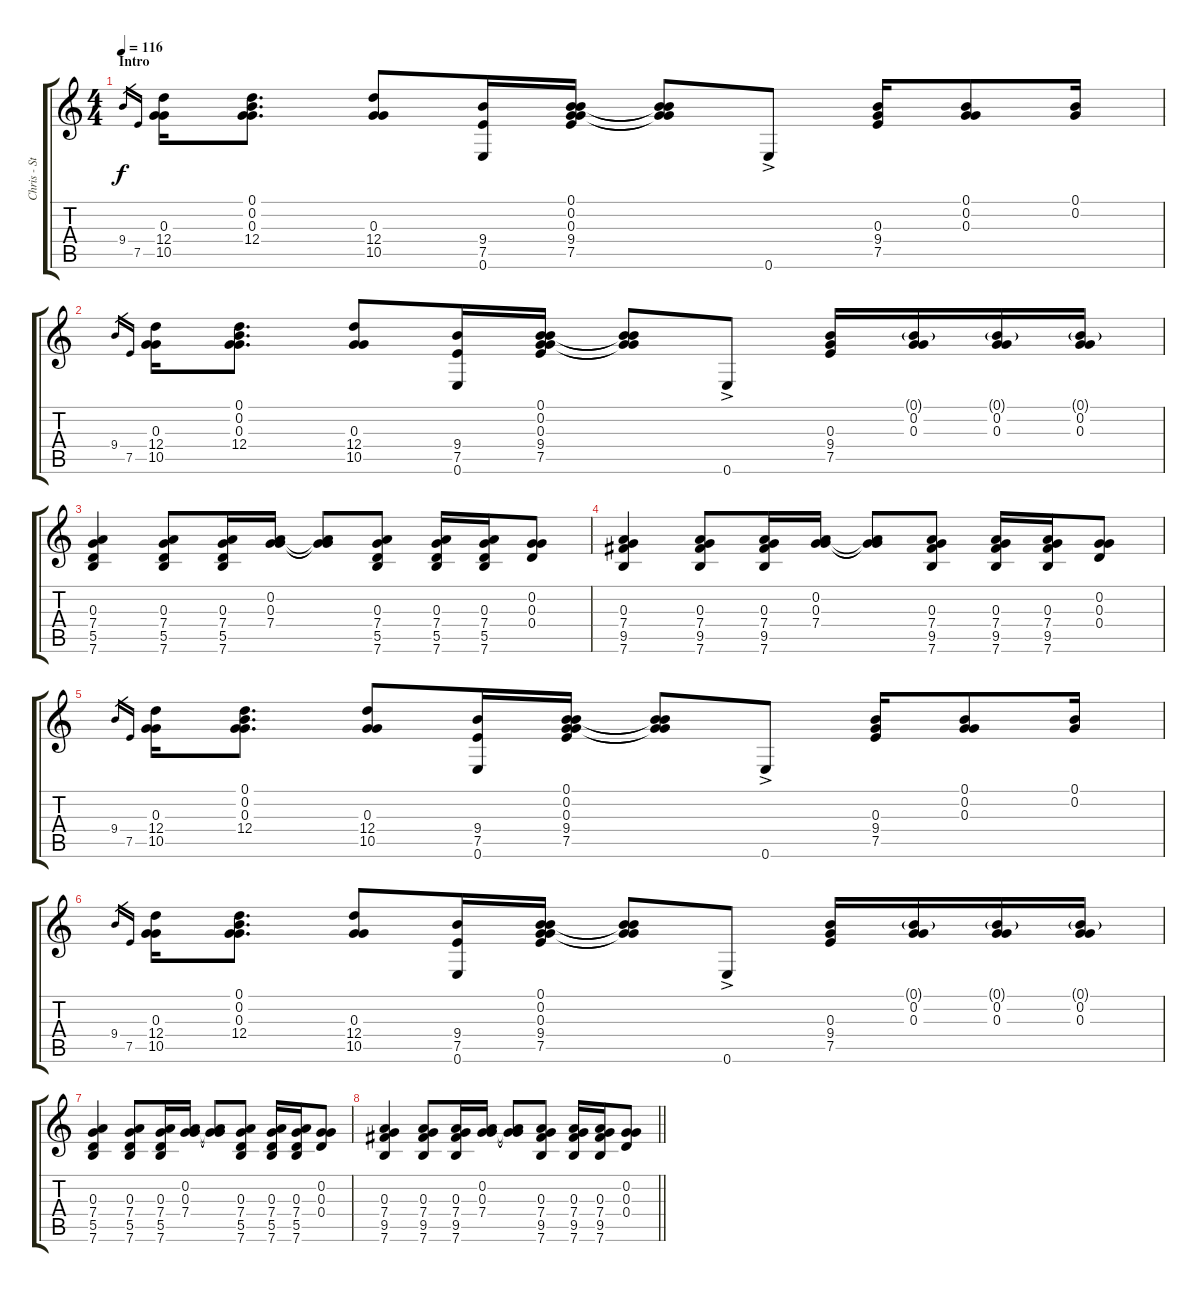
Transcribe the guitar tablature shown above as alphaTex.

\track ("Chris - Steel Guitar" "Chris - St") {instrument acousticguitarsteel}
\staff {score tabs}
\tuning (B3 G3 G3 D3 A2 E2) {hide}
\ts (4 4)
\section ("" "Intro")
\tempo 116
\clef g2
\ks c
9.4.16{gr dy f instrument acousticguitarsteel} 7.5.16{gr} (0.3 12.4 10.5).16 (0.1 0.2 0.3 12.4).8{d} (0.3 12.4 10.5).8 (9.4 7.5 0.6).16 (0.1 0.2 0.3 9.4 7.5).16 (0.1{t} 0.2{t} 0.3{t} 9.4{t}).8 0.6{ac}.8 (0.3 9.4 7.5).16 (0.1 0.2 0.3).8 (0.1 0.2).16 |
9.4.16{gr} 7.5.16{gr} (0.3 12.4 10.5).16 (0.1 0.2 0.3 12.4).8{d} (0.3 12.4 10.5).8 (9.4 7.5 0.6).16 (0.1 0.2 0.3 9.4 7.5).16 (0.1{t} 0.2{t} 0.3{t} 9.4{t}).8 0.6{ac}.8 (0.3 9.4 7.5).16 (0.1{g} 0.2 0.3).16 (0.1{g} 0.2 0.3).16 (0.1{g} 0.2 0.3).16 |
(0.3 7.4 5.5 7.6).4 (0.3 7.4 5.5 7.6).8 (0.3 7.4 5.5 7.6).16 (0.2 0.3 7.4).16 (0.2{t} 0.3{t} 7.4{t}).8 (0.3 7.4 5.5 7.6).8 (0.3 7.4 5.5 7.6).16 (0.3 7.4 5.5 7.6).16 (0.2 0.3 0.4).8 |
(0.3 7.4 9.5 7.6).4 (0.3 7.4 9.5 7.6).8 (0.3 7.4 9.5 7.6).16 (0.2 0.3 7.4).16 (0.2{t} 0.3{t} 7.4{t}).8 (0.3 7.4 9.5 7.6).8 (0.3 7.4 9.5 7.6).16 (0.3 7.4 9.5 7.6).16 (0.2 0.3 0.4).8 |
9.4.16{gr} 7.5.16{gr} (0.3 12.4 10.5).16 (0.1 0.2 0.3 12.4).8{d} (0.3 12.4 10.5).8 (9.4 7.5 0.6).16 (0.1 0.2 0.3 9.4 7.5).16 (0.1{t} 0.2{t} 0.3{t} 9.4{t}).8 0.6{ac}.8 (0.3 9.4 7.5).16 (0.1 0.2 0.3).8 (0.1 0.2).16 |
9.4.16{gr} 7.5.16{gr} (0.3 12.4 10.5).16 (0.1 0.2 0.3 12.4).8{d} (0.3 12.4 10.5).8 (9.4 7.5 0.6).16 (0.1 0.2 0.3 9.4 7.5).16 (0.1{t} 0.2{t} 0.3{t} 9.4{t}).8 0.6{ac}.8 (0.3 9.4 7.5).16 (0.1{g} 0.2 0.3).16 (0.1{g} 0.2 0.3).16 (0.1{g} 0.2 0.3).16 |
(0.3 7.4 5.5 7.6).4 (0.3 7.4 5.5 7.6).8 (0.3 7.4 5.5 7.6).16 (0.2 0.3 7.4).16 (0.2{t} 0.3{t} 7.4{t}).8 (0.3 7.4 5.5 7.6).8 (0.3 7.4 5.5 7.6).16 (0.3 7.4 5.5 7.6).16 (0.2 0.3 0.4).8 |
\barLineRight lightlight
(0.3 7.4 9.5 7.6).4 (0.3 7.4 9.5 7.6).8 (0.3 7.4 9.5 7.6).16 (0.2 0.3 7.4).16 (0.2{t} 0.3{t} 7.4{t}).8 (0.3 7.4 9.5 7.6).8 (0.3 7.4 9.5 7.6).16 (0.3 7.4 9.5 7.6).16 (0.2 0.3 0.4).8
